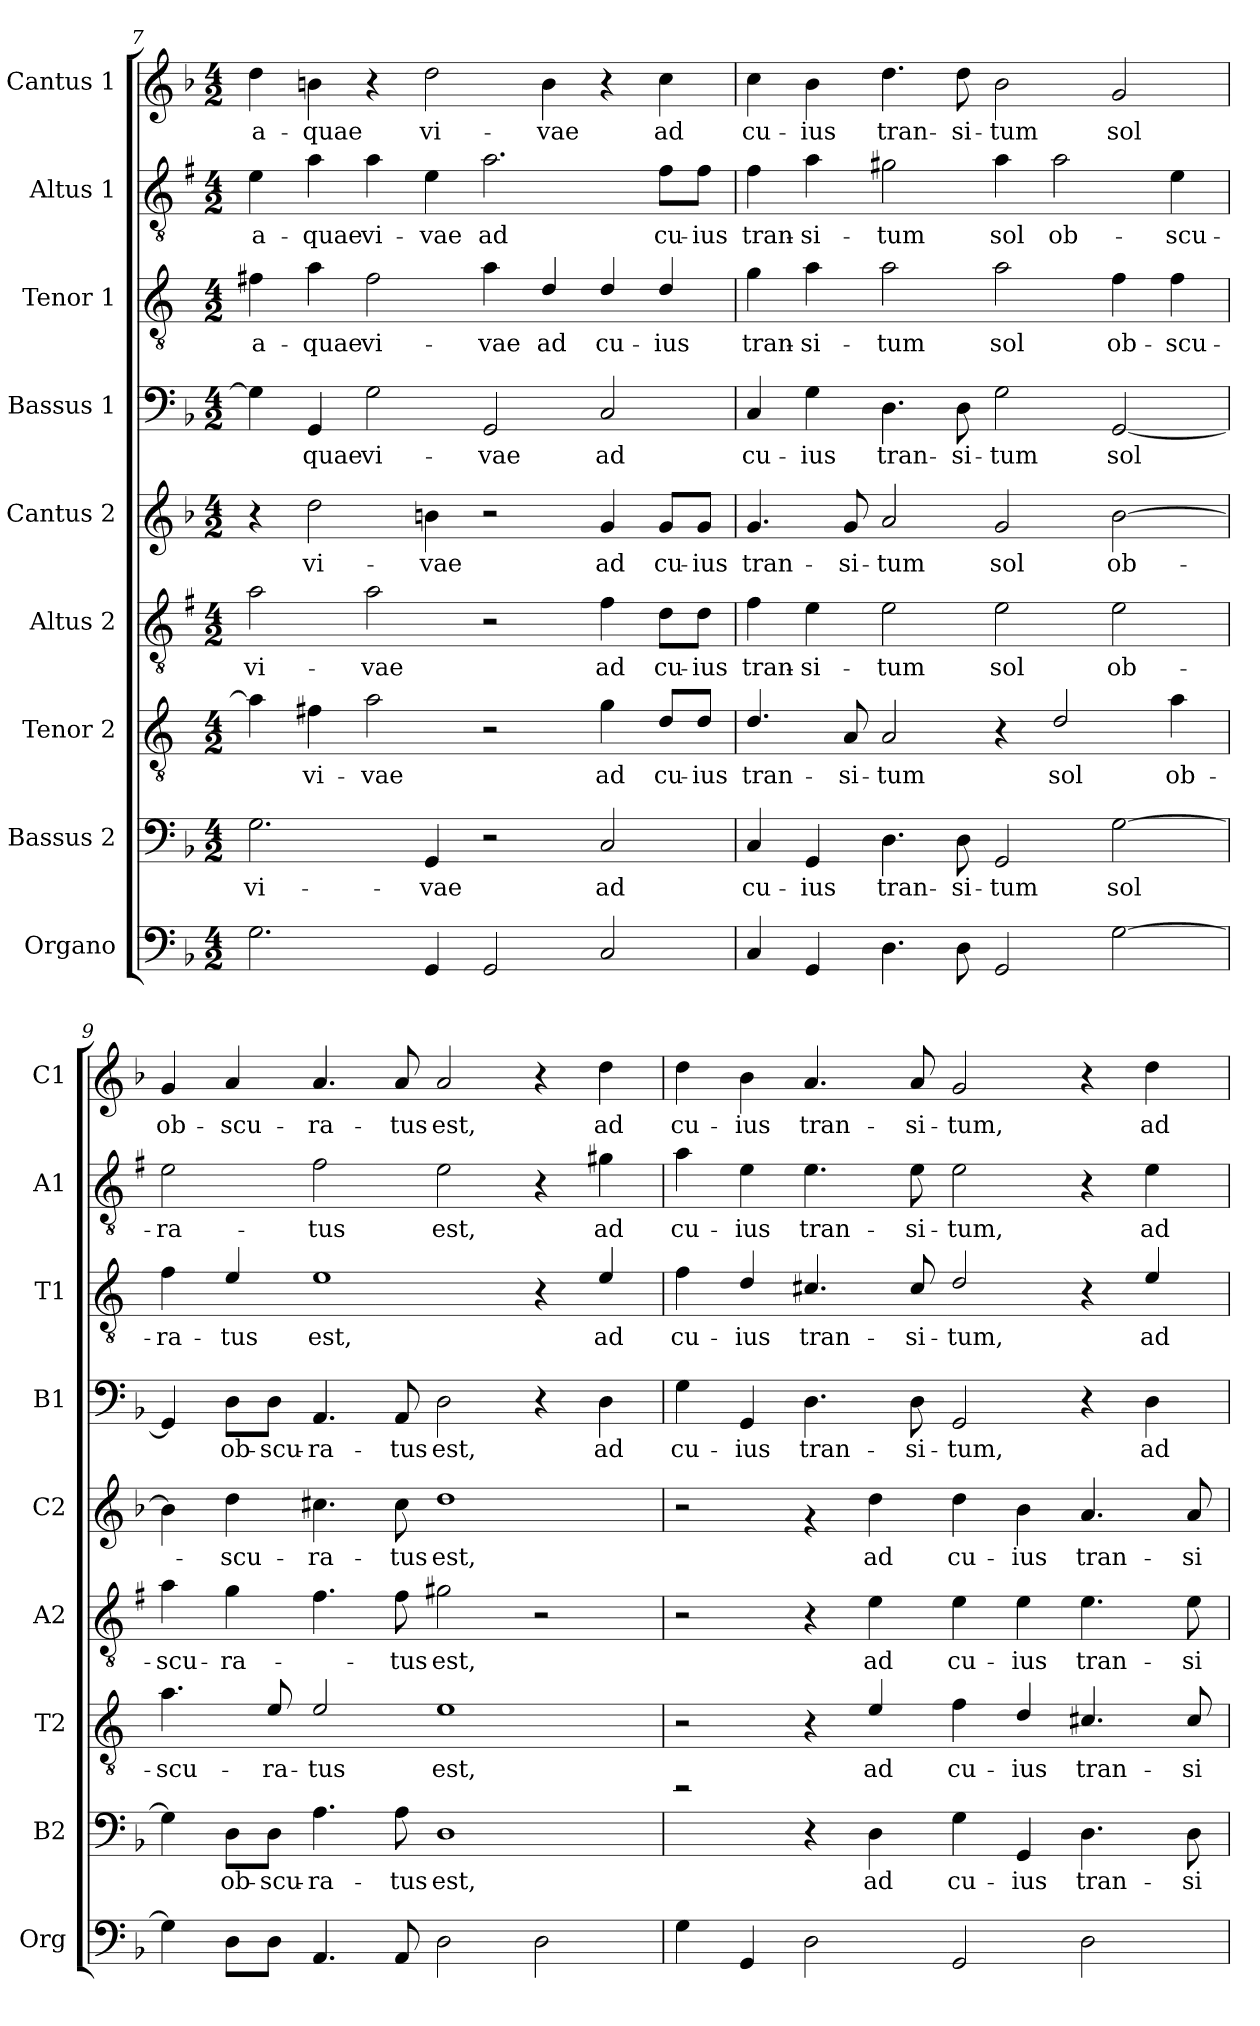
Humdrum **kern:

**kern	**kern	**text	**kern	**text	**kern	**text	**kern	**text	**kern	**text	**kern	**text	**kern	**text	**kern	**text
*part9	*part8	*part8	*part7	*part7	*part6	*part6	*part5	*part5	*part4	*part4	*part3	*part3	*part2	*part2	*part1	*part1
*staff9	*staff8	*staff8	*staff7	*staff7	*staff6	*staff6	*staff5	*staff5	*staff4	*staff4	*staff3	*staff3	*staff2	*staff2	*staff1	*staff1
*I"Organo	*I"Bassus 2	*	*I"Tenor 2	*	*I"Altus 2	*	*I"Cantus 2	*	*I"Bassus 1	*	*I"Tenor 1	*	*I"Altus 1	*	*I"Cantus 1	*
*I'Org	*I'B2	*	*I'T2	*	*I'A2	*	*I'C2	*	*I'B1	*	*I'T1	*	*I'A1	*	*I'C1	*
*clefF4	*clefF4	*	*clefGv2	*	*clefGv2	*	*clefG2	*	*clefF4	*	*clefGv2	*	*clefGv2	*	*clefG2	*
*	*	*	*ITrd4c7	*	*ITrd1c2	*	*	*	*	*	*ITrd4c7	*	*ITrd1c2	*	*	*
*k[b-]	*k[b-]	*	*k[b-]	*	*k[b-]	*	*k[b-]	*	*k[b-]	*	*k[b-]	*	*k[b-]	*	*k[b-]	*
*F:	*F:	*	*F:	*	*F:	*	*F:	*	*F:	*	*F:	*	*F:	*	*F:	*
*M4/2	*M4/2	*	*M4/2	*	*M4/2	*	*M4/2	*	*M4/2	*	*M4/2	*	*M4/2	*	*M4/2	*
=7	=7	=7	=7	=7	=7	=7	=7	=7	=7	=7	=7	=7	=7	=7	=7	=7
!	!	!LO:LY:b	!	!	!	!LO:LY:b	!	!	!	!	!	!LO:LY:b	!	!LO:LY:b	!	!LO:LY:b
2.G\	2.G\	vi-	4d\]	.	2g\	vi-	4r	.	4G\]	.	4Bn\	a-	4d\	a-	4dd\	a-
!	!	!	!	!LO:LY:b	!	!	!	!LO:LY:b	!	!LO:LY:b	!	!LO:LY:b	!	!LO:LY:b	!	!LO:LY:b
.	.	.	4Bn\	vi-	.	.	2dd\	vi-	4GG/	-quae	4d\	-quae	4g\	-quae	4bn\	-quae
!	!	!	!	!LO:LY:b	!	!LO:LY:b	!	!	!	!LO:LY:b	!	!LO:LY:b	!	!LO:LY:b	!	!
.	.	.	2d\	-vae	2g\	-vae	.	.	2G\	vi-	2B\	vi-	4g\	vi-	4r	.
!	!	!LO:LY:b	!	!	!	!	!	!LO:LY:b	!	!	!	!	!	!LO:LY:b	!	!LO:LY:b
4GG/	4GG/	-vae	.	.	.	.	4bn\	-vae	.	.	.	.	4d\	-vae	2dd\	vi-
!	!	!	!	!	!	!	!	!	!	!LO:LY:b	!	!LO:LY:b	!	!LO:LY:b	!	!
2GG/	2r	.	2r	.	2r	.	2r	.	2GG/	-vae	4d\	-vae	2.g\	ad	.	.
!	!	!	!	!	!	!	!	!	!	!	!	!LO:LY:b	!	!	!	!LO:LY:b
.	.	.	.	.	.	.	.	.	.	.	4G/	ad	.	.	4b\	-vae
!	!	!LO:LY:b	!	!LO:LY:b	!	!LO:LY:b	!	!LO:LY:b	!	!LO:LY:b	!	!LO:LY:b	!	!	!	!
2C/	2C/	ad	4c\	ad	4e\	ad	4g/	ad	2C/	ad	4G/	cu-	.	.	4r	.
!	!	!	!	!LO:LY:b	!	!LO:LY:b	!	!LO:LY:b	!	!	!	!LO:LY:b	!	!LO:LY:b	!	!LO:LY:b
.	.	.	8G/L	cu-	8c\L	cu-	8g/L	cu-	.	.	4G/	-ius	8e\L	cu-	4cc\	ad
!	!	!	!	!LO:LY:b	!	!LO:LY:b	!	!LO:LY:b	!	!	!	!	!	!LO:LY:b	!	!
.	.	.	8G/J	-ius	8c\J	-ius	8g/J	-ius	.	.	.	.	8e\J	-ius	.	.
=8	=8	=8	=8	=8	=8	=8	=8	=8	=8	=8	=8	=8	=8	=8	=8	=8
!	!	!LO:LY:b	!	!LO:LY:b	!	!LO:LY:b	!	!LO:LY:b	!	!LO:LY:b	!	!LO:LY:b	!	!LO:LY:b	!	!LO:LY:b
4C/	4C/	cu-	4.G/	tran-	4e\	tran-	4.g/	tran-	4C/	cu-	4c\	tran-	4e\	tran-	4cc\	cu-
!	!	!LO:LY:b	!	!	!	!LO:LY:b	!	!	!	!LO:LY:b	!	!LO:LY:b	!	!LO:LY:b	!	!LO:LY:b
4GG/	4GG/	-ius	.	.	4d\	-si-	.	.	4G\	-ius	4d\	-si-	4g\	-si-	4b-\	-ius
!	!	!	!	!LO:LY:b	!	!	!	!LO:LY:b	!	!	!	!	!	!	!	!
.	.	.	8D/	-si-	.	.	8g/	-si-	.	.	.	.	.	.	.	.
!	!	!LO:LY:b	!	!LO:LY:b	!	!LO:LY:b	!	!LO:LY:b	!	!LO:LY:b	!	!LO:LY:b	!	!LO:LY:b	!	!LO:LY:b
4.D\	4.D\	tran-	2D/	-tum	2d\	-tum	2a/	-tum	4.D\	tran-	2d\	-tum	2f#X\	-tum	4.dd\	tran-
!	!	!LO:LY:b	!	!	!	!	!	!	!	!LO:LY:b	!	!	!	!	!	!LO:LY:b
8D\	8D\	-si-	.	.	.	.	.	.	8D\	-si-	.	.	.	.	8dd\	-si-
!	!	!LO:LY:b	!	!	!	!LO:LY:b	!	!LO:LY:b	!	!LO:LY:b	!	!LO:LY:b	!	!LO:LY:b	!	!LO:LY:b
2GG/	2GG/	-tum	4r	.	2d\	sol	2g/	sol	2G\	-tum	2d\	sol	4g\	sol	2b-\	-tum
!	!	!	!	!LO:LY:b	!	!	!	!	!	!	!	!	!	!LO:LY:b	!	!
.	.	.	2G/	sol	.	.	.	.	.	.	.	.	2g\	ob-	.	.
!	!	!LO:LY:b	!	!	!	!LO:LY:b	!	!LO:LY:b	!	!LO:LY:b	!	!LO:LY:b	!	!	!	!LO:LY:b
[2G\	[2G\	sol	.	.	2d\	ob-	[2b-\	ob-	[2GG/	sol	4B-\	ob-	.	.	2g/	sol
!	!	!	!	!LO:LY:b	!	!	!	!	!	!	!	!LO:LY:b	!	!LO:LY:b	!	!
.	.	.	4d\	ob-	.	.	.	.	.	.	4B-\	-scu-	4d\	-scu-	.	.
!!LO:PB:g=z
=9	=9	=9	=9	=9	=9	=9	=9	=9	=9	=9	=9	=9	=9	=9	=9	=9
!	!	!	!	!LO:LY:b	!	!LO:LY:b	!	!	!	!	!	!LO:LY:b	!	!LO:LY:b	!	!LO:LY:b
4G\]	4G\]	.	4.d\	-scu-	4g\	-scu-	4b-\]	.	4GG/]	.	4B-\	-ra-	2d\	-ra-	4g/	ob-
!	!	!LO:LY:b	!	!	!	!LO:LY:b	!	!LO:LY:b	!	!LO:LY:b	!	!LO:LY:b	!	!	!	!LO:LY:b
8D\L	8D\L	ob-	.	.	4f\	-ra-	4dd\	-scu-	8D\L	ob-	4A/	-tus	.	.	4a/	-scu-
!	!	!LO:LY:b	!	!LO:LY:b	!	!	!	!	!	!LO:LY:b	!	!	!	!	!	!
8D\J	8D\J	-scu-	8A/	-ra-	.	.	.	.	8D\J	-scu-	.	.	.	.	.	.
!	!	!LO:LY:b	!	!LO:LY:b	!	!	!	!LO:LY:b	!	!LO:LY:b	!	!LO:LY:b	!	!LO:LY:b	!	!LO:LY:b
4.AA/	4.A\	-ra-	2A/	-tus	4.e\	.	4.cc#X\	-ra-	4.AA/	-ra-	1A	est,	2e\	-tus	4.a/	-ra-
!	!	!LO:LY:b	!	!	!	!LO:LY:b	!	!LO:LY:b	!	!LO:LY:b	!	!	!	!	!	!LO:LY:b
8AA/	8A\	-tus	.	.	8e\	-tus	8cc#\	-tus	8AA/	-tus	.	.	.	.	8a/	-tus
!	!	!LO:LY:b	!	!LO:LY:b	!	!LO:LY:b	!	!LO:LY:b	!	!LO:LY:b	!	!	!	!LO:LY:b	!	!LO:LY:b
2D\	1D	est,	1A	est,	2f#X\	est,	1dd	est,	2D\	est,	.	.	2d\	est,	2a/	est,
2D\	.	.	.	.	2r	.	.	.	4r	.	4r	.	4r	.	4r	.
!	!	!	!	!	!	!	!	!	!	!LO:LY:b	!	!LO:LY:b	!	!LO:LY:b	!	!LO:LY:b
.	.	.	.	.	.	.	.	.	4D\	ad	4A/	ad	4f#X\	ad	4dd\	ad
=10	=10	=10	=10	=10	=10	=10	=10	=10	=10	=10	=10	=10	=10	=10	=10	=10
!	!	!	!	!	!	!	!	!	!	!LO:LY:b	!	!LO:LY:b	!	!LO:LY:b	!	!LO:LY:b
4G\	2rf	.	2r	.	2r	.	2r	.	4G\	cu-	4B-\	cu-	4g\	cu-	4dd\	cu-
!	!	!	!	!	!	!	!	!	!	!LO:LY:b	!	!LO:LY:b	!	!LO:LY:b	!	!LO:LY:b
4GG/	.	.	.	.	.	.	.	.	4GG/	-ius	4G/	-ius	4d\	-ius	4b-\	-ius
!	!	!	!	!	!	!	!	!	!	!LO:LY:b	!	!LO:LY:b	!	!LO:LY:b	!	!LO:LY:b
2D\	4r	.	4r	.	4r	.	4rf	.	4.D\	tran-	4.F#X/	tran-	4.d\	tran-	4.a/	tran-
!	!	!LO:LY:b	!	!LO:LY:b	!	!LO:LY:b	!	!LO:LY:b	!	!	!	!	!	!	!	!
.	4D\	ad	4A/	ad	4d\	ad	4dd\	ad	.	.	.	.	.	.	.	.
!	!	!	!	!	!	!	!	!	!	!LO:LY:b	!	!LO:LY:b	!	!LO:LY:b	!	!LO:LY:b
.	.	.	.	.	.	.	.	.	8D\	-si-	8F#/	-si-	8d\	-si-	8a/	-si-
!	!	!LO:LY:b	!	!LO:LY:b	!	!LO:LY:b	!	!LO:LY:b	!	!LO:LY:b	!	!LO:LY:b	!	!LO:LY:b	!	!LO:LY:b
2GG/	4G\	cu-	4B-\	cu-	4d\	cu-	4dd\	cu-	2GG/	-tum,	2G/	-tum,	2d\	-tum,	2g/	-tum,
!	!	!LO:LY:b	!	!LO:LY:b	!	!LO:LY:b	!	!LO:LY:b	!	!	!	!	!	!	!	!
.	4GG/	-ius	4G/	-ius	4d\	-ius	4b-\	-ius	.	.	.	.	.	.	.	.
!	!	!LO:LY:b	!	!LO:LY:b	!	!LO:LY:b	!	!LO:LY:b	!	!	!	!	!	!	!	!
2D\	4.D\	tran-	4.F#X/	tran-	4.d\	tran-	4.a/	tran-	4r	.	4r	.	4r	.	4r	.
!	!	!	!	!	!	!	!	!	!	!LO:LY:b	!	!LO:LY:b	!	!LO:LY:b	!	!LO:LY:b
.	.	.	.	.	.	.	.	.	4D\	ad	4A/	ad	4d\	ad	4dd\	ad
!	!	!LO:LY:b	!	!LO:LY:b	!	!LO:LY:b	!	!LO:LY:b	!	!	!	!	!	!	!	!
.	8D\	-si-	8F#/	-si-	8d\	-si-	8a/	-si-	.	.	.	.	.	.	.	.
=	=	=	=	=	=	=	=	=	=	=	=	=	=	=	=	=
*-	*-	*-	*-	*-	*-	*-	*-	*-	*-	*-	*-	*-	*-	*-	*-	*-
